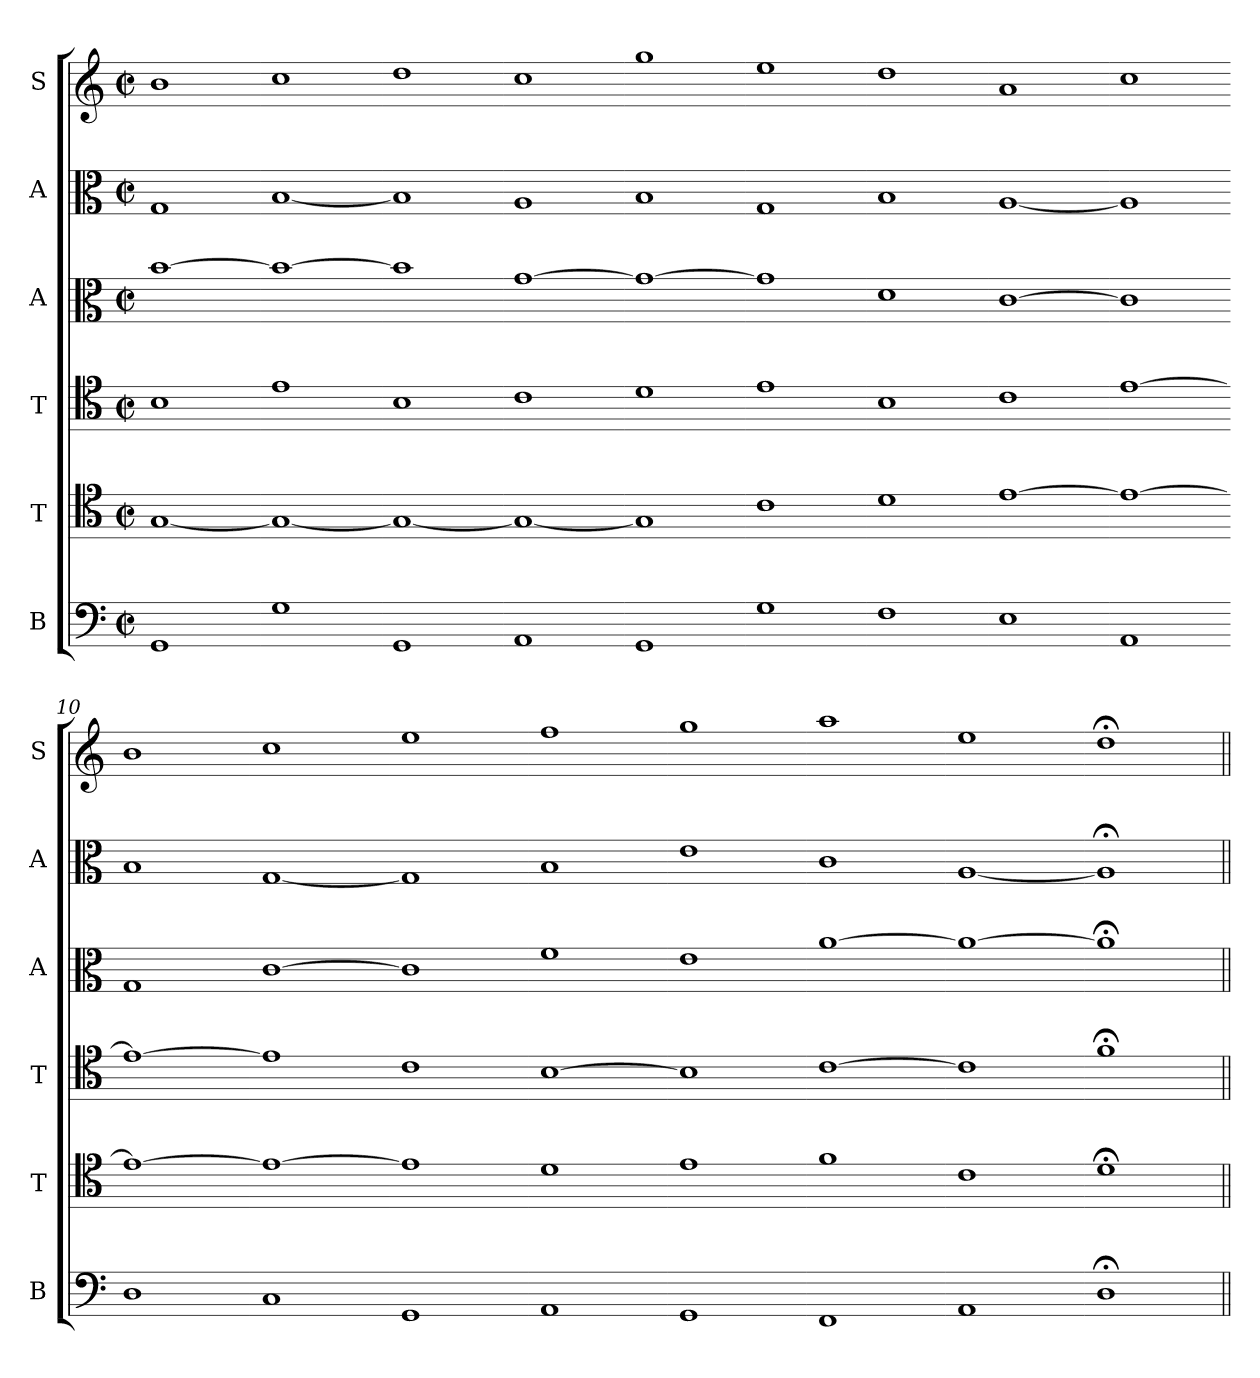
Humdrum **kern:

**kern	**kern	**kern	**kern	**kern	**kern
*part6	*part5	*part4	*part3	*part2	*part1
*staff6	*staff5	*staff4	*staff3	*staff2	*staff1
*I"B	*I"T	*I"T	*I"A	*I"A	*I"S
*I'B	*I'T	*I'T	*I'A	*I'A	*I'S
*clefF4	*clefC4	*clefC4	*clefC3	*clefC3	*clefG2
*k[]	*k[]	*k[]	*k[]	*k[]	*k[]
*M2/2	*M2/2	*M2/2	*M2/2	*M2/2	*M2/2
*met(c|)	*met(c|)	*met(c|)	*met(c|)	*met(c|)	*met(c|)
*MM208	*MM208	*MM208	*MM208	*MM208	*MM208
=1	=1	=1	=1	=1	=1
1GG	[1G	1B	[1b	1G	1b
=2-	=2-	=2-	=2-	=2-	=2-
1G	1G_	1e	1b_	[1B	1cc
=3-	=3-	=3-	=3-	=3-	=3-
1GG	1G_	1B	1b]	1B]	1dd
=4-	=4-	=4-	=4-	=4-	=4-
1AA	1G_	1c	[1g	1A	1cc
=5-	=5-	=5-	=5-	=5-	=5-
1GG	1G]	1d	1g_	1B	1gg
=6-	=6-	=6-	=6-	=6-	=6-
1G	1c	1e	1g]	1G	1ee
=7-	=7-	=7-	=7-	=7-	=7-
1F	1d	1B	1d	1B	1dd
=8-	=8-	=8-	=8-	=8-	=8-
1E	[1e	1c	[1c	[1A	1a
=9-	=9-	=9-	=9-	=9-	=9-
1AA	1e_	[1e	1c]	1A]	1cc
=10-	=10-	=10-	=10-	=10-	=10-
1D	1e_	1e_	1G	1B	1b
=11-	=11-	=11-	=11-	=11-	=11-
1C	1e_	1e]	[1c	[1G	1cc
=12-	=12-	=12-	=12-	=12-	=12-
1GG	1e]	1c	1c]	1G]	1ee
=13-	=13-	=13-	=13-	=13-	=13-
1AA	1d	[1B	1f	1B	1ff
=14-	=14-	=14-	=14-	=14-	=14-
1GG	1e	1B]	1e	1e	1gg
=15-	=15-	=15-	=15-	=15-	=15-
1FF	1f	[1c	[1a	1c	1aa
=16-	=16-	=16-	=16-	=16-	=16-
1AA	1c	1c]	1a_	[1A	1ee
=17-	=17-	=17-	=17-	=17-	=17-
1D;<	1d;<	1f;<	1a;<]	1A;]	1dd;<
=||	=||	=||	=||	=||	=||
*-	*-	*-	*-	*-	*-
